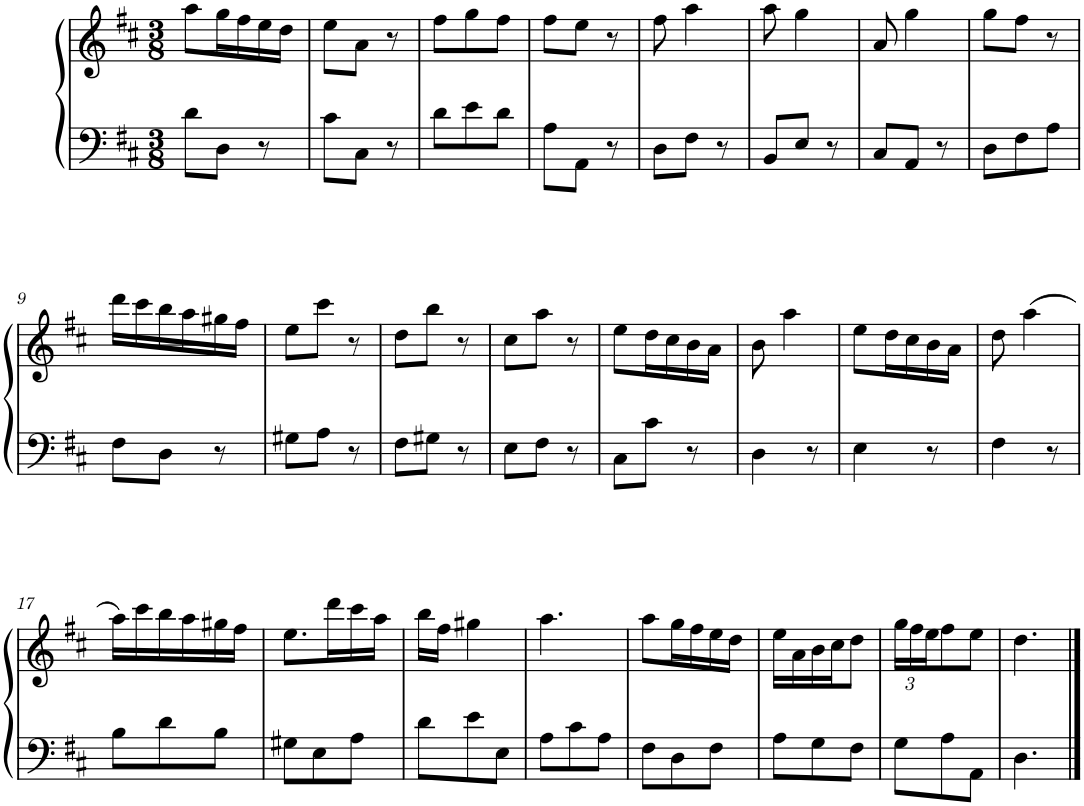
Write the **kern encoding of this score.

**kern	**kern
*part1	*part1
*staff2	*staff1
*I"Piano, Piano	*
*I'Pno.	*
*clefF4	*clefG2
*k[f#c#]	*k[f#c#]
*M3/8	*M3/8
=1	=1
8d\L	8aa\L
8D\J	16gg\L
.	16ff#\
8r	16ee\
.	16dd\JJ
=2	=2
8c#\L	8ee\L
8C#\J	8a\J
8r	8r
=3	=3
8d\L	8ff#\L
8e\	8gg\
8d\J	8ff#\J
=4	=4
8A\L	8ff#\L
8AA\J	8ee\J
8r	8r
=5	=5
8D\L	8ff#\
8F#\J	4aa\
8r	.
=6	=6
8BB/L	8aa\
8E/J	4gg\
8r	.
=7	=7
8C#/L	8a/
8AA/J	4gg\
8r	.
=8	=8
8D\L	8gg\L
8F#\	8ff#\J
8A\J	8r
!!LO:LB:g=z
=9	=9
8F#\L	16ddd\LL
.	16ccc#\
8D\J	16bb\
.	16aa\
8r	16gg#X\
.	16ff#\JJ
=10	=10
8G#X\L	8ee\L
8A\J	8ccc#\J
8r	8r
=11	=11
8F#\L	8dd\L
8G#X\J	8bb\J
8r	8r
=12	=12
8E\L	8cc#\L
8F#\J	8aa\J
8r	8r
=13	=13
8C#\L	8ee\L
8c#\J	16dd\L
.	16cc#\
8r	16b\
.	16a\JJ
=14	=14
4D\	8b\
.	4aa\
8r	.
=15	=15
4E\	8ee\L
.	16dd\L
.	16cc#\
8r	16b\
.	16a\JJ
=16	=16
4F#\	8dd\
.	(4aa\
8r	.
!!LO:LB:g=z
=17	=17
8B\L	16aa\LL)
.	16ccc#\
8d\	16bb\
.	16aa\
8B\J	16gg#X\
.	16ff#\JJ
=18	=18
8G#X\L	8.ee\L
8E\	.
.	16ddd\L
8A\J	16ccc#\
.	16aa\JJ
=19	=19
8d\L	16bb\LL
.	16ff#\JJ
8e\	4gg#X\
8E\J	.
=20	=20
8A\L	4.aa\
8c#\	.
8A\J	.
=21	=21
8F#\L	8aa\L
8D\	16gg\L
.	16ff#\
8F#\J	16ee\
.	16dd\JJ
=22	=22
8A\L	16ee\LL
.	16a\
8G\	16b\
.	16cc#\J
8F#\J	8dd\J
=23	=23
*	*Xbrackettup
8G\L	24gg\LL
.	24ff#\
.	24ee\J
8A\	8ff#\
8AA\J	8ee\J
=24	=24
4.D\	4.dd\
==	==
*-	*-
